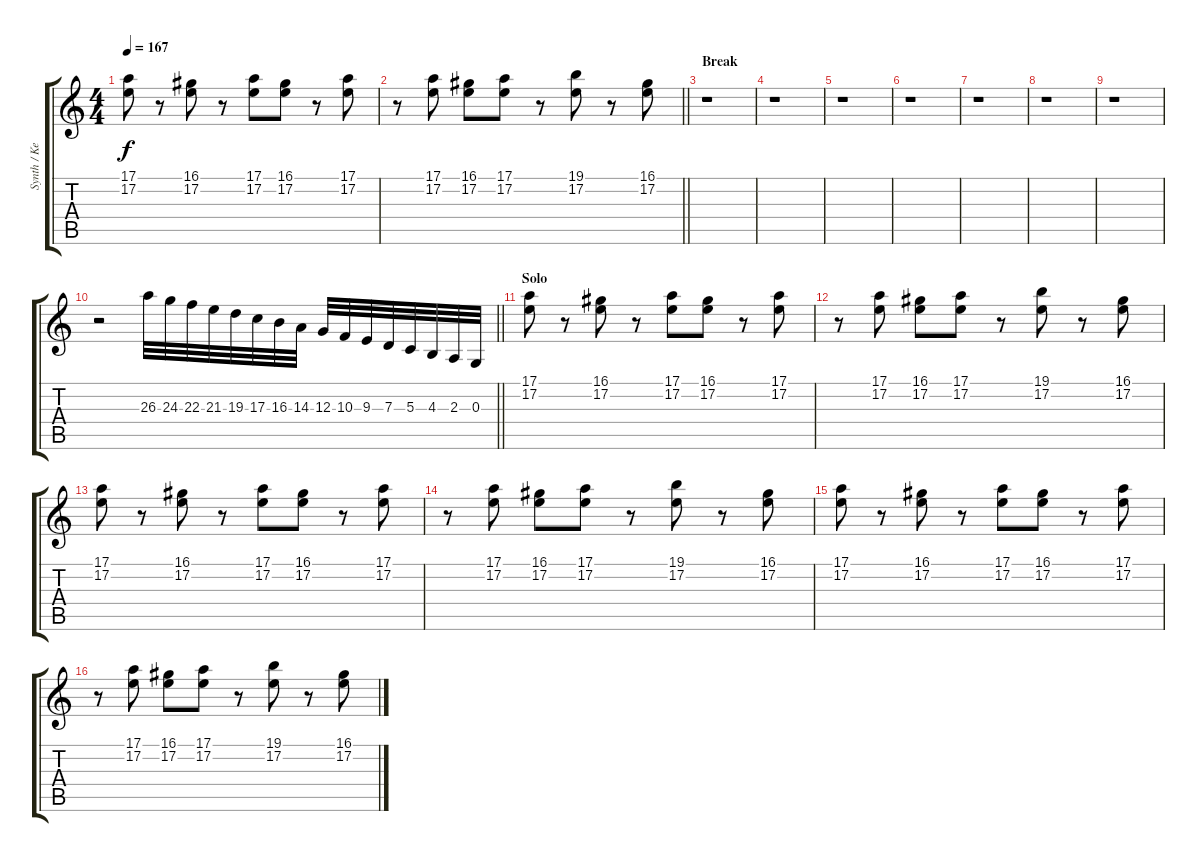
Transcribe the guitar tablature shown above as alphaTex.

\track ("Synth / Keyboard I" "Synth / Ke") {instrument brightacousticpiano}
\staff {score tabs}
\tuning (E4 B3 G3 D3 A2 E2) {hide}
\ts (4 4)
\tempo 167
\clef g2
\ks c
(17.1 17.2).8{dy f} r.8 (16.1 17.2).8 r.8 (17.1 17.2).8 (16.1 17.2).8 r.8 (17.1 17.2).8 |
\barLineRight lightlight
r.8 (17.1 17.2).8 (16.1 17.2).8 (17.1 17.2).8 r.8 (19.1 17.2).8 r.8 (16.1 17.2).8 |
\section ("" "Break")
r.1 |
r.1 |
r.1 |
r.1 |
r.1 |
r.1 |
r.1 |
\barLineRight lightlight
r.2 26.3.32 24.3.32 22.3.32 21.3.32 19.3.32 17.3.32 16.3.32 14.3.32 12.3.32 10.3.32 9.3.32 7.3.32 5.3.32 4.3.32 2.3.32 0.3.32 |
\section ("" "Solo")
(17.1 17.2).8 r.8 (16.1 17.2).8 r.8 (17.1 17.2).8 (16.1 17.2).8 r.8 (17.1 17.2).8 |
r.8 (17.1 17.2).8 (16.1 17.2).8 (17.1 17.2).8 r.8 (19.1 17.2).8 r.8 (16.1 17.2).8 |
(17.1 17.2).8 r.8 (16.1 17.2).8 r.8 (17.1 17.2).8 (16.1 17.2).8 r.8 (17.1 17.2).8 |
r.8 (17.1 17.2).8 (16.1 17.2).8 (17.1 17.2).8 r.8 (19.1 17.2).8 r.8 (16.1 17.2).8 |
(17.1 17.2).8 r.8 (16.1 17.2).8 r.8 (17.1 17.2).8 (16.1 17.2).8 r.8 (17.1 17.2).8 |
r.8 (17.1 17.2).8 (16.1 17.2).8 (17.1 17.2).8 r.8 (19.1 17.2).8 r.8 (16.1 17.2).8
